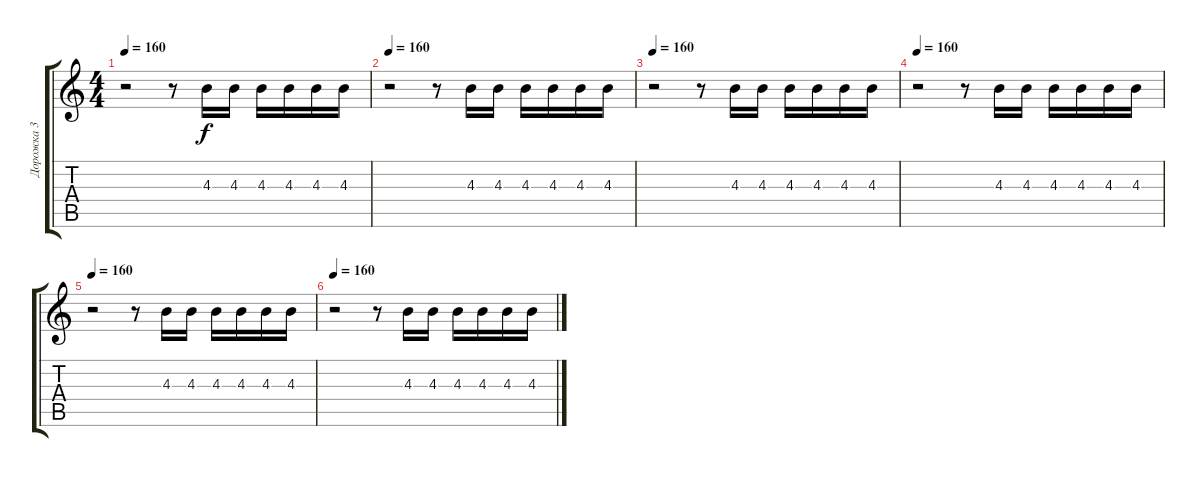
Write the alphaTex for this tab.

\track ("Дорожка 3" "Дорожка 3") {instrument acousticguitarsteel}
\staff {score tabs}
\tuning (E4 B3 G3 D3 A2 E2) {hide}
\ts (4 4)
\tempo 160
\clef g2
\ks c
r.2{dy f} r.8 4.3.16 4.3.16 4.3.16 4.3.16 4.3.16 4.3.16 |
\tempo 160
r.2 r.8 4.3.16 4.3.16 4.3.16 4.3.16 4.3.16 4.3.16 |
\tempo 160
r.2 r.8 4.3.16 4.3.16 4.3.16 4.3.16 4.3.16 4.3.16 |
\tempo 160
r.2 r.8 4.3.16 4.3.16 4.3.16 4.3.16 4.3.16 4.3.16 |
\tempo 160
r.2 r.8 4.3.16 4.3.16 4.3.16 4.3.16 4.3.16 4.3.16 |
\tempo 160
r.2 r.8 4.3.16 4.3.16 4.3.16 4.3.16 4.3.16 4.3.16
